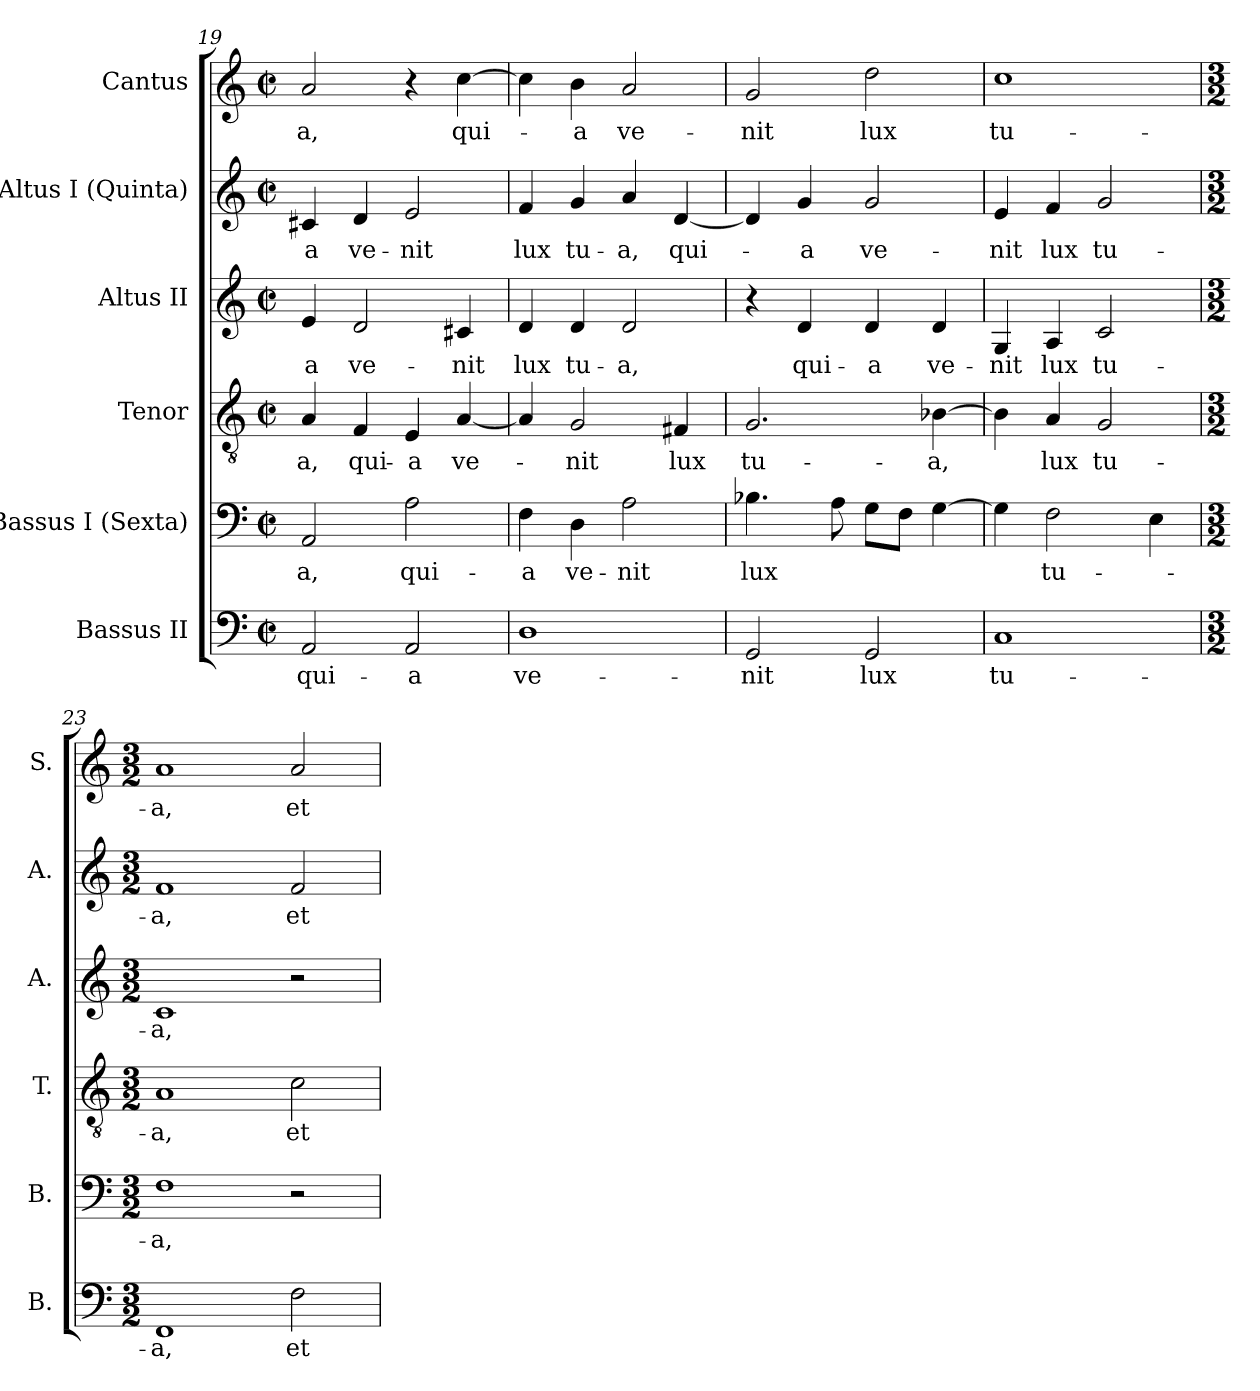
**kern	**text	**kern	**text	**kern	**text	**kern	**text	**kern	**text	**kern	**text
*part6	*part6	*part5	*part5	*part4	*part4	*part3	*part3	*part2	*part2	*part1	*part1
*staff6	*staff6	*staff5	*staff5	*staff4	*staff4	*staff3	*staff3	*staff2	*staff2	*staff1	*staff1
*I"Bassus II	*	*I"Bassus I (Sexta)	*	*I"Tenor	*	*I"Altus II	*	*I"Altus I (Quinta)	*	*I"Cantus	*
*I'B.	*	*I'B.	*	*I'T.	*	*I'A.	*	*I'A.	*	*I'S.	*
*clefF4	*	*clefF4	*	*clefGv2	*	*clefG2	*	*clefG2	*	*clefG2	*
*	*	*	*	*ITrd7c12	*	*	*	*	*	*	*
*k[]	*	*k[]	*	*k[]	*	*k[]	*	*k[]	*	*k[]	*
*C:	*	*C:	*	*C:	*	*C:	*	*C:	*	*C:	*
*M2/2	*	*M2/2	*	*M2/2	*	*M2/2	*	*M2/2	*	*M2/2	*
*met(c|)	*	*met(c|)	*	*met(c|)	*	*met(c|)	*	*met(c|)	*	*met(c|)	*
=19	=19	=19	=19	=19	=19	=19	=19	=19	=19	=19	=19
!	!LO:LY:b:color=#000000	!	!	!	!	!	!	!	!	!	!
!	!	!	!LO:LY:b:color=#000000	!	!	!	!	!	!	!	!
!	!	!	!	!	!LO:LY:b:color=#000000	!	!	!	!	!	!
!	!	!	!	!	!	!	!LO:LY:b:color=#000000	!	!	!	!
!	!	!	!	!	!	!	!	!	!LO:LY:b:color=#000000	!	!
!	!	!	!	!	!	!	!	!	!	!	!LO:LY:b:color=#000000
2AAi/	qui-	2AAi/	-a,	4AAi/	-a,	4ei/	-a	4c#Xi/	-a	2ai/	-a,
!	!	!	!	!	!LO:LY:b:color=#000000	!	!	!	!	!	!
!	!	!	!	!	!	!	!LO:LY:b:color=#000000	!	!	!	!
!	!	!	!	!	!	!	!	!	!LO:LY:b:color=#000000	!	!
.	.	.	.	4FFi/	qui-	2di/	ve-	4di/	ve-	.	.
!	!LO:LY:b:color=#000000	!	!	!	!	!	!	!	!	!	!
!	!	!	!LO:LY:b:color=#000000	!	!	!	!	!	!	!	!
!	!	!	!	!	!LO:LY:b:color=#000000	!	!	!	!	!	!
!	!	!	!	!	!	!	!	!	!LO:LY:b:color=#000000	!	!
2AAi/	-a	2Ai\	qui-	4EEi/	-a	.	.	2ei/	-nit	4r	.
!	!	!	!	!	!LO:LY:b:color=#000000	!	!	!	!	!	!
!	!	!	!	!	!	!	!LO:LY:b:color=#000000	!	!	!	!
!	!	!	!	!	!	!	!	!	!	!	!LO:LY:b:color=#000000
.	.	.	.	[<4AAi/	ve-	4c#Xi/	-nit	.	.	[>4cci\	qui-
=20	=20	=20	=20	=20	=20	=20	=20	=20	=20	=20	=20
!	!LO:LY:b:color=#000000	!	!	!	!	!	!	!	!	!	!
!	!	!	!LO:LY:b:color=#000000	!	!	!	!	!	!	!	!
!	!	!	!	!	!	!	!LO:LY:b:color=#000000	!	!	!	!
!	!	!	!	!	!	!	!	!	!LO:LY:b:color=#000000	!	!
1Di	ve-	4Fi\	-a	4AAi/]	.	4di/	lux	4fi/	lux	4cci\]	.
!	!	!	!LO:LY:b:color=#000000	!	!	!	!	!	!	!	!
!	!	!	!	!	!LO:LY:b:color=#000000	!	!	!	!	!	!
!	!	!	!	!	!	!	!LO:LY:b:color=#000000	!	!	!	!
!	!	!	!	!	!	!	!	!	!LO:LY:b:color=#000000	!	!
!	!	!	!	!	!	!	!	!	!	!	!LO:LY:b:color=#000000
.	.	4Di\	ve-	2GGi/	-nit	4di/	tu-	4gi/	tu-	4bi\	-a
!	!	!	!LO:LY:b:color=#000000	!	!	!	!	!	!	!	!
!	!	!	!	!	!	!	!LO:LY:b:color=#000000	!	!	!	!
!	!	!	!	!	!	!	!	!	!LO:LY:b:color=#000000	!	!
!	!	!	!	!	!	!	!	!	!	!	!LO:LY:b:color=#000000
.	.	2Ai\	-nit	.	.	2di/	-a,	4ai/	-a,	2ai/	ve-
!	!	!	!	!	!LO:LY:b:color=#000000	!	!	!	!	!	!
!	!	!	!	!	!	!	!	!	!LO:LY:b:color=#000000	!	!
.	.	.	.	4FF#Xi/	lux	.	.	[<4di/	qui-	.	.
=21	=21	=21	=21	=21	=21	=21	=21	=21	=21	=21	=21
!	!LO:LY:b:color=#000000	!	!	!	!	!	!	!	!	!	!
!	!	!	!LO:LY:b:color=#000000	!	!	!	!	!	!	!	!
!	!	!	!	!	!LO:LY:b:color=#000000	!	!	!	!	!	!
!	!	!	!	!	!	!	!	!	!	!	!LO:LY:b:color=#000000
2GGi/	-nit	4.B-Xi\	lux	2.GGi/	tu-	4r	.	4di/]	.	2gi/	-nit
!	!	!	!	!	!	!	!LO:LY:b:color=#000000	!	!	!	!
!	!	!	!	!	!	!	!	!	!LO:LY:b:color=#000000	!	!
.	.	.	.	.	.	4di/	qui-	4gi/	-a	.	.
.	.	8Ai\	.	.	.	.	.	.	.	.	.
!	!LO:LY:b:color=#000000	!	!	!	!	!	!	!	!	!	!
!	!	!	!	!	!	!	!LO:LY:b:color=#000000	!	!	!	!
!	!	!	!	!	!	!	!	!	!LO:LY:b:color=#000000	!	!
!	!	!	!	!	!	!	!	!	!	!	!LO:LY:b:color=#000000
2GGi/	lux	8Gi\L	.	.	.	4di/	-a	2gi/	ve-	2ddi\	lux
.	.	8Fi\J	.	.	.	.	.	.	.	.	.
!	!	!	!	!	!LO:LY:b:color=#000000	!	!	!	!	!	!
!	!	!	!	!	!	!	!LO:LY:b:color=#000000	!	!	!	!
.	.	[>4Gi\	.	[>4BB-Xi\	-a,	4di/	ve-	.	.	.	.
=22	=22	=22	=22	=22	=22	=22	=22	=22	=22	=22	=22
!	!LO:LY:b:color=#000000	!	!	!	!	!	!	!	!	!	!
!	!	!	!	!	!	!	!LO:LY:b:color=#000000	!	!	!	!
!	!	!	!	!	!	!	!	!	!LO:LY:b:color=#000000	!	!
!	!	!	!	!	!	!	!	!	!	!	!LO:LY:b:color=#000000
1Ci	tu-	4Gi\]	.	4BB-i\]	.	4Gi/	-nit	4ei/	-nit	1cci	tu-
!	!	!	!LO:LY:b:color=#000000	!	!	!	!	!	!	!	!
!	!	!	!	!	!LO:LY:b:color=#000000	!	!	!	!	!	!
!	!	!	!	!	!	!	!LO:LY:b:color=#000000	!	!	!	!
!	!	!	!	!	!	!	!	!	!LO:LY:b:color=#000000	!	!
.	.	2Fi\	tu-	4AAi/	lux	4Ai/	lux	4fi/	lux	.	.
!	!	!	!	!	!LO:LY:b:color=#000000	!	!	!	!	!	!
!	!	!	!	!	!	!	!LO:LY:b:color=#000000	!	!	!	!
!	!	!	!	!	!	!	!	!	!LO:LY:b:color=#000000	!	!
.	.	.	.	2GGi/	tu-	2ci/	tu-	2gi/	tu-	.	.
.	.	4Ei\	.	.	.	.	.	.	.	.	.
!!LO:LB:g=z
=23	=23	=23	=23	=23	=23	=23	=23	=23	=23	=23	=23
*M3/2	*	*M3/2	*	*M3/2	*	*M3/2	*	*M3/2	*	*M3/2	*
!	!LO:LY:b:color=#000000	!	!	!	!	!	!	!	!	!	!
!	!	!	!LO:LY:b:color=#000000	!	!	!	!	!	!	!	!
!	!	!	!	!	!LO:LY:b:color=#000000	!	!	!	!	!	!
!	!	!	!	!	!	!	!LO:LY:b:color=#000000	!	!	!	!
!	!	!	!	!	!	!	!	!	!LO:LY:b:color=#000000	!	!
!	!	!	!	!	!	!	!	!	!	!	!LO:LY:b:color=#000000
1FFi	-a,	1Fi	-a,	1AAi	-a,	1ci	-a,	1fi	-a,	1ai	-a,
!	!LO:LY:b:color=#000000	!	!	!	!	!	!	!	!	!	!
!	!	!	!	!	!LO:LY:b:color=#000000	!	!	!	!	!	!
!	!	!	!	!	!	!	!	!	!LO:LY:b:color=#000000	!	!
!	!	!	!	!	!	!	!	!	!	!	!LO:LY:b:color=#000000
2Fi\	et	2r	.	2Ci\	et	2r	.	2fi/	et	2ai/	et
=	=	=	=	=	=	=	=	=	=	=	=
*-	*-	*-	*-	*-	*-	*-	*-	*-	*-	*-	*-
